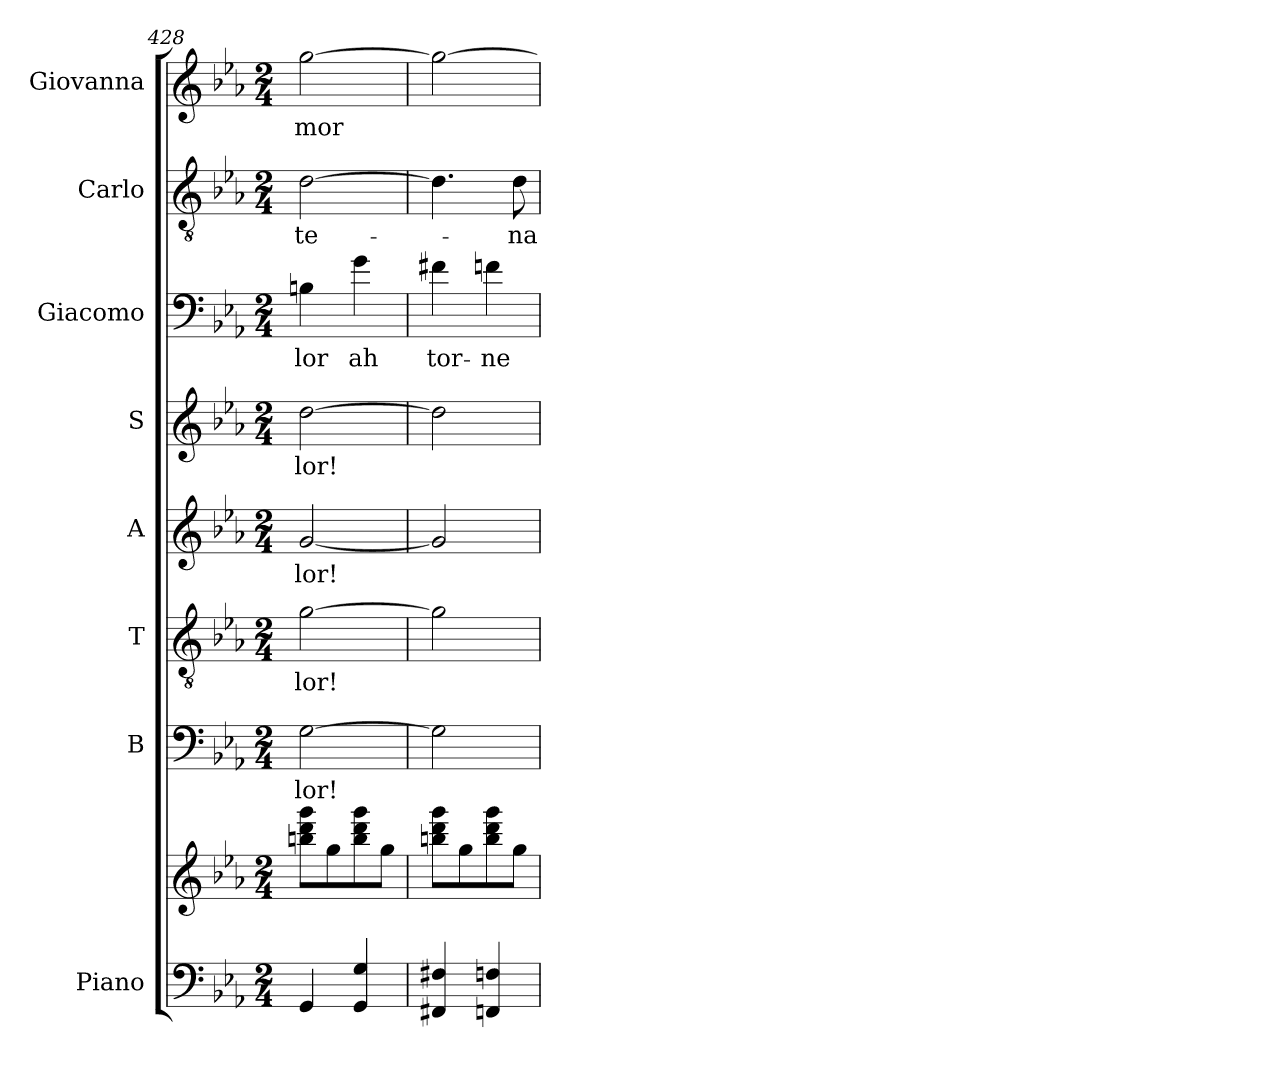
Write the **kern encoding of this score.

**kern	**kern	**kern	**text	**kern	**text	**kern	**text	**kern	**text	**kern	**text	**kern	**text	**kern	**text
*part8	*part8	*part7	*part7	*part6	*part6	*part5	*part5	*part4	*part4	*part3	*part3	*part2	*part2	*part1	*part1
*staff9	*staff8	*staff7	*staff7	*staff6	*staff6	*staff5	*staff5	*staff4	*staff4	*staff3	*staff3	*staff2	*staff2	*staff1	*staff1
*I"Piano	*	*I"B	*	*I"T	*	*I"A	*	*I"S	*	*I"Giacomo	*	*I"Carlo	*	*I"Giovanna	*
*I'Pno	*	*I'B	*	*I'T	*	*I'A	*	*I'S	*	*	*	*	*	*	*
*clefF4	*clefG2	*clefF4	*	*clefGv2	*	*clefG2	*	*clefG2	*	*clefF4	*	*clefGv2	*	*clefG2	*
*k[b-e-a-]	*k[b-e-a-]	*k[b-e-a-]	*	*k[b-e-a-]	*	*k[b-e-a-]	*	*k[b-e-a-]	*	*k[b-e-a-]	*	*k[b-e-a-]	*	*k[b-e-a-]	*
*M2/4	*M2/4	*M2/4	*	*M2/4	*	*M2/4	*	*M2/4	*	*M2/4	*	*M2/4	*	*M2/4	*
=428	=428	=428	=428	=428	=428	=428	=428	=428	=428	=428	=428	=428	=428	=428	=428
!	!	!	!LO:LY:b	!	!LO:LY:b	!	!LO:LY:b	!	!LO:LY:b	!	!LO:LY:b	!	!LO:LY:b	!	!LO:LY:b
4GG/	8bbn\ 8ddd\ 8ggg\L	[2G\	-lor!	[2g\	-lor!	[2g/	-lor!	[2dd\	-lor!	4Bn\	-lor	[2d\	-te-	[2gg\	-mor
.	8gg\	.	.	.	.	.	.	.	.	.	.	.	.	.	.
!	!	!	!	!	!	!	!	!	!	!	!LO:LY:b	!	!	!	!
4GG/ 4G/	8bb\ 8ddd\ 8ggg\	.	.	.	.	.	.	.	.	4g\	ah	.	.	.	.
.	8gg\J	.	.	.	.	.	.	.	.	.	.	.	.	.	.
!!LO:PB:g=z
=429	=429	=429	=429	=429	=429	=429	=429	=429	=429	=429	=429	=429	=429	=429	=429
!	!	!	!	!	!	!	!	!	!	!	!LO:LY:b	!	!	!	!
4FF#X/ 4F#X/	8bbn\ 8ddd\ 8ggg\L	2G\]	.	2g\]	.	2g/]	.	2dd\]	.	4f#X\	tor-	4.d\]	.	2gg\_	.
.	8gg\	.	.	.	.	.	.	.	.	.	.	.	.	.	.
!	!	!	!	!	!	!	!	!	!	!	!LO:LY:b	!	!	!	!
4FFn/ 4Fn/	8bb\ 8ddd\ 8ggg\	.	.	.	.	.	.	.	.	4fn\	-ne-	.	.	.	.
!	!	!	!	!	!	!	!	!	!	!	!	!	!LO:LY:b	!	!
.	8gg\J	.	.	.	.	.	.	.	.	.	.	8d\	-na	.	.
=	=	=	=	=	=	=	=	=	=	=	=	=	=	=	=
*-	*-	*-	*-	*-	*-	*-	*-	*-	*-	*-	*-	*-	*-	*-	*-
